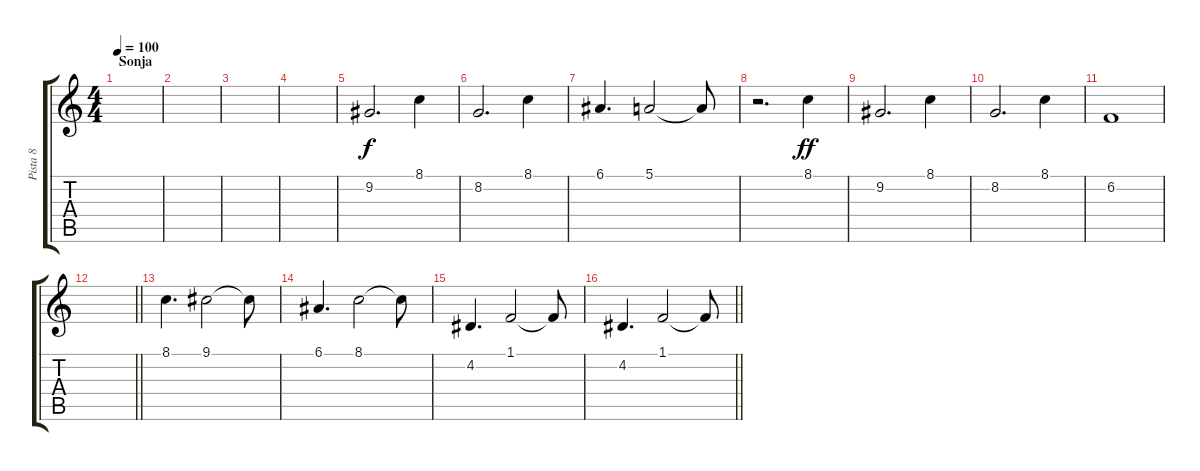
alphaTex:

\track ("Pista 8" "Pista 8") {instrument acousticgrandpiano}
\staff {score tabs}
\tuning (E4 B3 G3 D3 A2 E2) {hide}
\ts (4 4)
\section ("" "Sonja")
\tempo 100
\clef g2
\ks c
|
|
|
|
9.2.2{d} 8.1.4 |
8.2.2{d} 8.1.4 |
6.1.4{d} 5.1.2 5.1{t}.8{dy f} |
r.2{d} 8.1.4{dy ff} |
9.2.2{d} 8.1.4 |
8.2.2{d} 8.1.4 |
6.2.1 |
\barLineRight lightlight
|
8.1.4{d} 9.1.2 9.1{t}.8 |
6.1.4{d} 8.1.2 8.1{t}.8 |
4.2.4{d} 1.1.2 1.1{t}.8 |
\barLineRight lightlight
4.2.4{d} 1.1.2 1.1{t}.8
